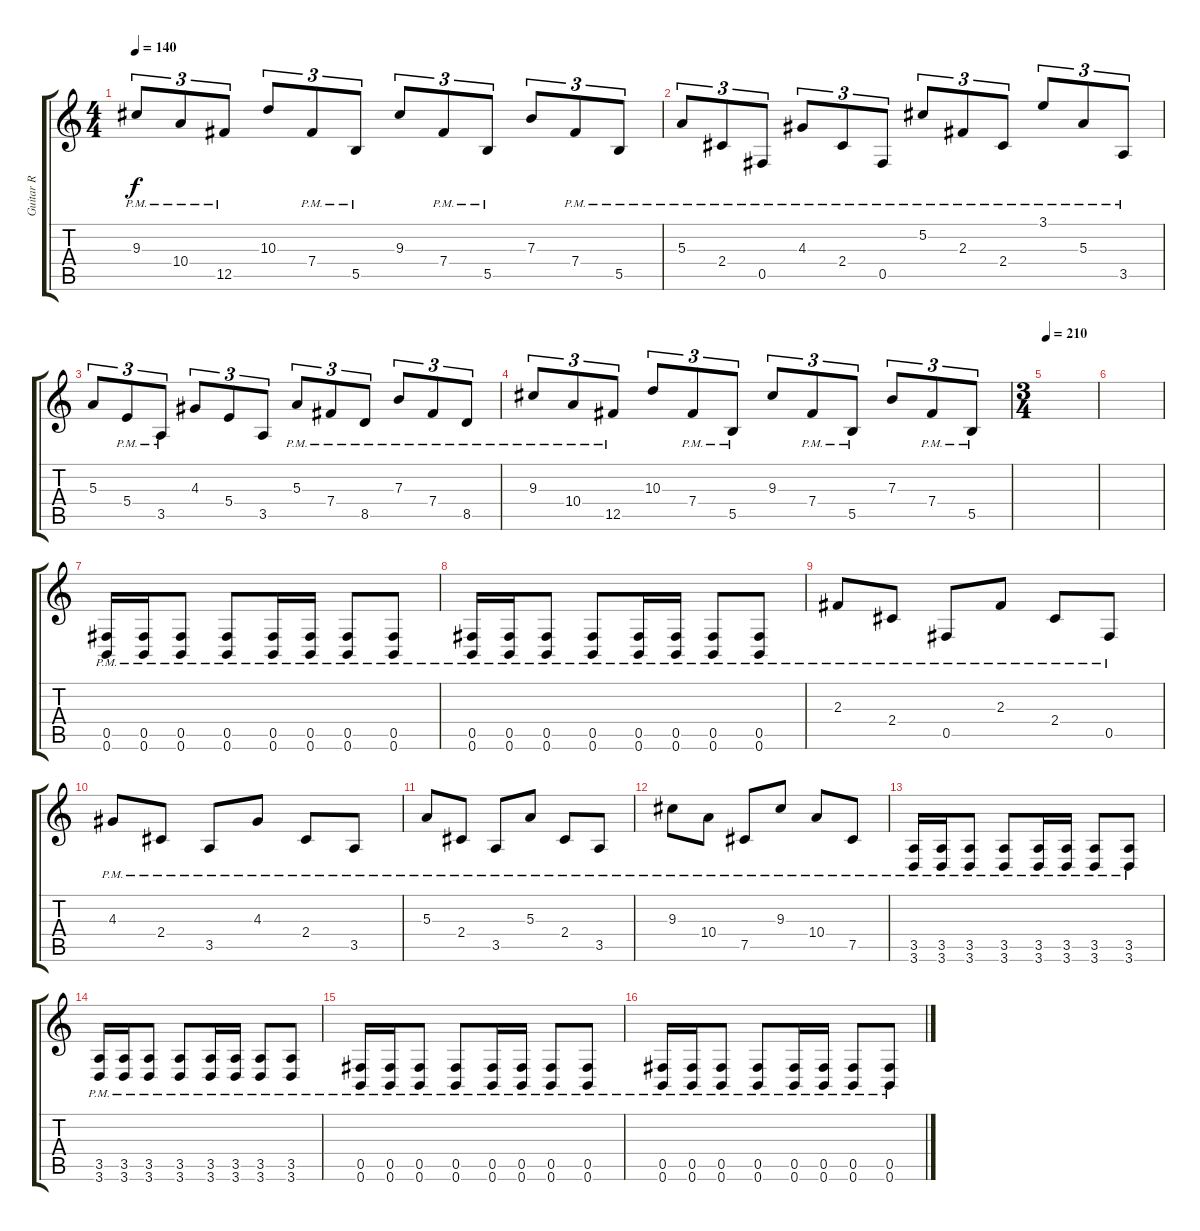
\track ("Guitar R" "Guitar R") {instrument overdrivenguitar}
\staff {score tabs}
\tuning (Db4 Ab3 E3 B2 Gb2 B1) {hide}
\ts (4 4)
\tempo 140
\clef g2
\ks c
9.3{pm}.8{tu (3 2) dy f} 10.4{pm}.8{tu (3 2)} 12.5{pm}.8{tu (3 2)} 10.3.8{tu (3 2)} 7.4{pm}.8{tu (3 2)} 5.5{pm}.8{tu (3 2)} 9.3.8{tu (3 2)} 7.4{pm}.8{tu (3 2)} 5.5{pm}.8{tu (3 2)} 7.3.8{tu (3 2)} 7.4{pm}.8{tu (3 2)} 5.5{pm}.8{tu (3 2)} |
5.3{pm}.8{tu (3 2)} 2.4{pm}.8{tu (3 2)} 0.5{pm}.8{tu (3 2)} 4.3{pm}.8{tu (3 2)} 2.4{pm}.8{tu (3 2)} 0.5{pm}.8{tu (3 2)} 5.2{pm}.8{tu (3 2)} 2.3{pm}.8{tu (3 2)} 2.4{pm}.8{tu (3 2)} 3.1{pm}.8{tu (3 2)} 5.3{pm}.8{tu (3 2)} 3.5{pm}.8{tu (3 2)} |
5.3.8{tu (3 2)} 5.4{pm}.8{tu (3 2)} 3.5{pm}.8{tu (3 2)} 4.3.8{tu (3 2)} 5.4.8{tu (3 2)} 3.5.8{tu (3 2)} 5.3{pm}.8{tu (3 2)} 7.4{pm}.8{tu (3 2)} 8.5{pm}.8{tu (3 2)} 7.3{pm}.8{tu (3 2)} 7.4{pm}.8{tu (3 2)} 8.5{pm}.8{tu (3 2)} |
9.3{pm}.8{tu (3 2)} 10.4{pm}.8{tu (3 2)} 12.5{pm}.8{tu (3 2)} 10.3.8{tu (3 2)} 7.4{pm}.8{tu (3 2)} 5.5{pm}.8{tu (3 2)} 9.3.8{tu (3 2)} 7.4{pm}.8{tu (3 2)} 5.5{pm}.8{tu (3 2)} 7.3.8{tu (3 2)} 7.4{pm}.8{tu (3 2)} 5.5{pm}.8{tu (3 2)} |
\ts (3 4)
\tempo 210
|
|
(0.5{pm} 0.6{pm}).16 (0.5{pm} 0.6{pm}).16 (0.5{pm} 0.6{pm}).8 (0.5{pm} 0.6{pm}).8 (0.5{pm} 0.6{pm}).16 (0.5{pm} 0.6{pm}).16 (0.5{pm} 0.6{pm}).8 (0.5{pm} 0.6{pm}).8 |
(0.5{pm} 0.6{pm}).16 (0.5{pm} 0.6{pm}).16 (0.5{pm} 0.6{pm}).8 (0.5{pm} 0.6{pm}).8 (0.5{pm} 0.6{pm}).16 (0.5{pm} 0.6{pm}).16 (0.5{pm} 0.6{pm}).8 (0.5{pm} 0.6{pm}).8 |
2.3{pm}.8 2.4{pm}.8 0.5{pm}.8 2.3{pm}.8 2.4{pm}.8 0.5{pm}.8 |
4.3{pm}.8 2.4{pm}.8 3.5{pm}.8 4.3{pm}.8 2.4{pm}.8 3.5{pm}.8 |
5.3{pm}.8 2.4{pm}.8 3.5{pm}.8 5.3{pm}.8 2.4{pm}.8 3.5{pm}.8 |
9.3{pm}.8 10.4{pm}.8 7.5{pm}.8 9.3{pm}.8 10.4{pm}.8 7.5{pm}.8 |
(3.5{pm} 3.6{pm}).16 (3.5{pm} 3.6{pm}).16 (3.5{pm} 3.6{pm}).8 (3.5{pm} 3.6{pm}).8 (3.5{pm} 3.6{pm}).16 (3.5{pm} 3.6{pm}).16 (3.5{pm} 3.6{pm}).8 (3.5{pm} 3.6{pm}).8 |
(3.5{pm} 3.6{pm}).16 (3.5{pm} 3.6{pm}).16 (3.5{pm} 3.6{pm}).8 (3.5{pm} 3.6{pm}).8 (3.5{pm} 3.6{pm}).16 (3.5{pm} 3.6{pm}).16 (3.5{pm} 3.6{pm}).8 (3.5{pm} 3.6{pm}).8 |
(0.5{pm} 0.6{pm}).16 (0.5{pm} 0.6{pm}).16 (0.5{pm} 0.6{pm}).8 (0.5{pm} 0.6{pm}).8 (0.5{pm} 0.6{pm}).16 (0.5{pm} 0.6{pm}).16 (0.5{pm} 0.6{pm}).8 (0.5{pm} 0.6{pm}).8 |
(0.5{pm} 0.6{pm}).16 (0.5{pm} 0.6{pm}).16 (0.5{pm} 0.6{pm}).8 (0.5{pm} 0.6{pm}).8 (0.5{pm} 0.6{pm}).16 (0.5{pm} 0.6{pm}).16 (0.5{pm} 0.6{pm}).8 (0.5{pm} 0.6{pm}).8
